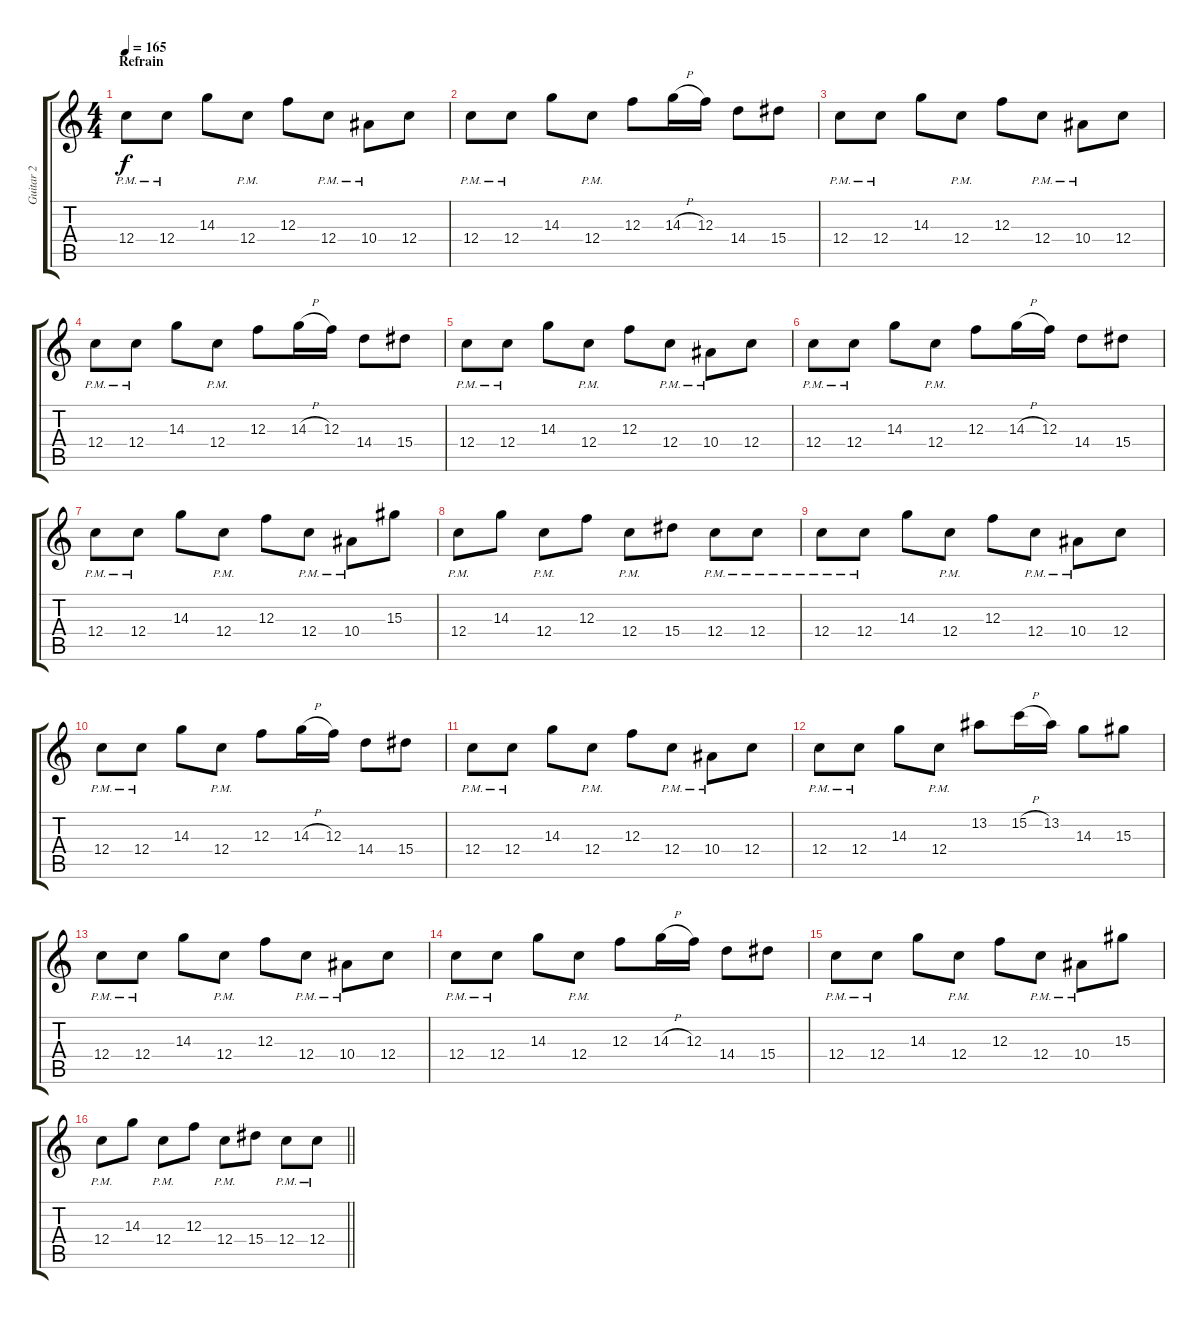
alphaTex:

\track ("Guitar 2" "Guitar 2") {instrument distortionguitar}
\staff {score tabs}
\tuning (D4 A3 F3 C3 G2 C2) {hide}
\ts (4 4)
\section ("" "Refrain")
\tempo 165
\clef g2
\ks c
12.4{pm}.8{dy f} 12.4{pm}.8 14.3.8 12.4{pm}.8 12.3.8 12.4{pm}.8 10.4{pm}.8 12.4.8 |
12.4{pm}.8 12.4{pm}.8 14.3.8 12.4{pm}.8 12.3.8 14.3{h}.16 12.3.16 14.4.8 15.4.8 |
12.4{pm}.8 12.4{pm}.8 14.3.8 12.4{pm}.8 12.3.8 12.4{pm}.8 10.4{pm}.8 12.4.8 |
12.4{pm}.8 12.4{pm}.8 14.3.8 12.4{pm}.8 12.3.8 14.3{h}.16 12.3.16 14.4.8 15.4.8 |
12.4{pm}.8 12.4{pm}.8 14.3.8 12.4{pm}.8 12.3.8 12.4{pm}.8 10.4{pm}.8 12.4.8 |
12.4{pm}.8 12.4{pm}.8 14.3.8 12.4{pm}.8 12.3.8 14.3{h}.16 12.3.16 14.4.8 15.4.8 |
12.4{pm}.8 12.4{pm}.8 14.3.8 12.4{pm}.8 12.3.8 12.4{pm}.8 10.4{pm}.8 15.3.8 |
12.4{pm}.8 14.3.8 12.4{pm}.8 12.3.8 12.4{pm}.8 15.4.8 12.4{pm}.8 12.4{pm}.8 |
12.4{pm}.8 12.4{pm}.8 14.3.8 12.4{pm}.8 12.3.8 12.4{pm}.8 10.4{pm}.8 12.4.8 |
12.4{pm}.8 12.4{pm}.8 14.3.8 12.4{pm}.8 12.3.8 14.3{h}.16 12.3.16 14.4.8 15.4.8 |
12.4{pm}.8 12.4{pm}.8 14.3.8 12.4{pm}.8 12.3.8 12.4{pm}.8 10.4{pm}.8 12.4.8 |
12.4{pm}.8 12.4{pm}.8 14.3.8 12.4{pm}.8 13.2.8 15.2{h}.16 13.2.16 14.3.8 15.3.8 |
12.4{pm}.8 12.4{pm}.8 14.3.8 12.4{pm}.8 12.3.8 12.4{pm}.8 10.4{pm}.8 12.4.8 |
12.4{pm}.8 12.4{pm}.8 14.3.8 12.4{pm}.8 12.3.8 14.3{h}.16 12.3.16 14.4.8 15.4.8 |
12.4{pm}.8 12.4{pm}.8 14.3.8 12.4{pm}.8 12.3.8 12.4{pm}.8 10.4{pm}.8 15.3.8 |
\barLineRight lightlight
12.4{pm}.8 14.3.8 12.4{pm}.8 12.3.8 12.4{pm}.8 15.4.8 12.4{pm}.8 12.4{pm}.8
